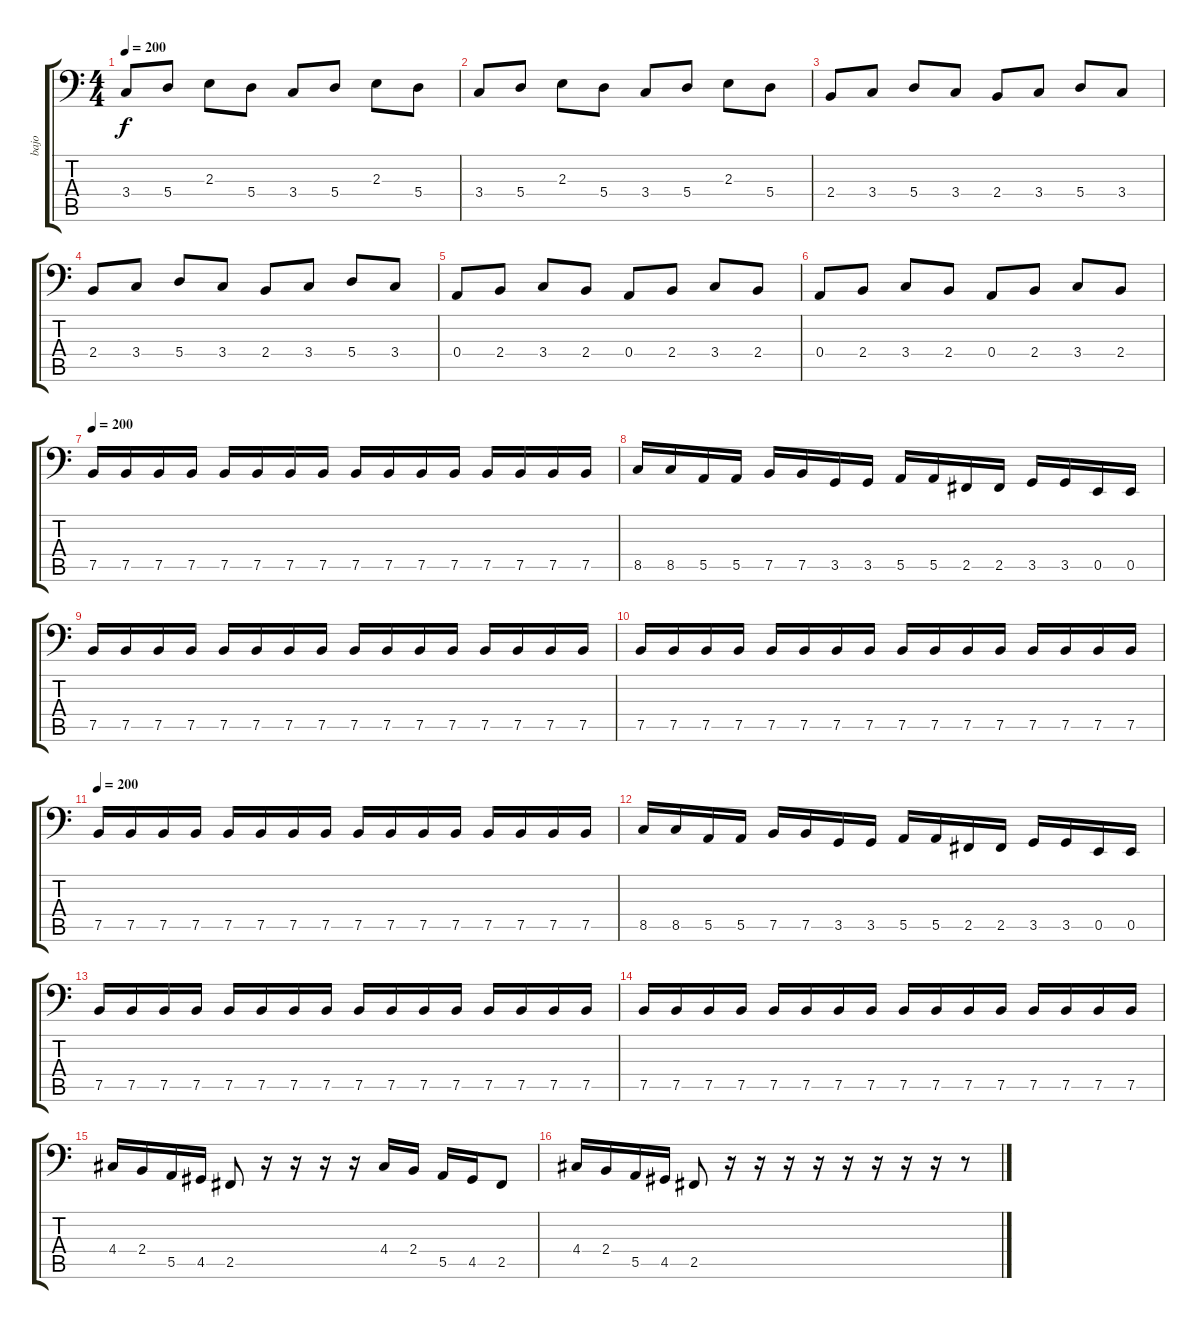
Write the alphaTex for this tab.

\track ("bajo" "bajo") {instrument electricbassfinger}
\staff {score tabs}
\tuning (C3 G2 D2 A1 E1 B0) {hide}
\ts (4 4)
\tempo 200
\clef f4
\ks c
3.4.8{dy f} 5.4.8 2.3.8 5.4.8 3.4.8 5.4.8 2.3.8 5.4.8 |
3.4.8 5.4.8 2.3.8 5.4.8 3.4.8 5.4.8 2.3.8 5.4.8 |
2.4.8 3.4.8 5.4.8 3.4.8 2.4.8 3.4.8 5.4.8 3.4.8 |
2.4.8 3.4.8 5.4.8 3.4.8 2.4.8 3.4.8 5.4.8 3.4.8 |
0.4.8 2.4.8 3.4.8 2.4.8 0.4.8 2.4.8 3.4.8 2.4.8 |
0.4.8 2.4.8 3.4.8 2.4.8 0.4.8 2.4.8 3.4.8 2.4.8 |
\tempo 200
7.5.16 7.5.16 7.5.16 7.5.16 7.5.16 7.5.16 7.5.16 7.5.16 7.5.16 7.5.16 7.5.16 7.5.16 7.5.16 7.5.16 7.5.16 7.5.16 |
8.5.16 8.5.16 5.5.16 5.5.16 7.5.16 7.5.16 3.5.16 3.5.16 5.5.16 5.5.16 2.5.16 2.5.16 3.5.16 3.5.16 0.5.16 0.5.16 |
7.5.16 7.5.16 7.5.16 7.5.16 7.5.16 7.5.16 7.5.16 7.5.16 7.5.16 7.5.16 7.5.16 7.5.16 7.5.16 7.5.16 7.5.16 7.5.16 |
7.5.16 7.5.16 7.5.16 7.5.16 7.5.16 7.5.16 7.5.16 7.5.16 7.5.16 7.5.16 7.5.16 7.5.16 7.5.16 7.5.16 7.5.16 7.5.16 |
\tempo 200
7.5.16 7.5.16 7.5.16 7.5.16 7.5.16 7.5.16 7.5.16 7.5.16 7.5.16 7.5.16 7.5.16 7.5.16 7.5.16 7.5.16 7.5.16 7.5.16 |
8.5.16 8.5.16 5.5.16 5.5.16 7.5.16 7.5.16 3.5.16 3.5.16 5.5.16 5.5.16 2.5.16 2.5.16 3.5.16 3.5.16 0.5.16 0.5.16 |
7.5.16 7.5.16 7.5.16 7.5.16 7.5.16 7.5.16 7.5.16 7.5.16 7.5.16 7.5.16 7.5.16 7.5.16 7.5.16 7.5.16 7.5.16 7.5.16 |
7.5.16 7.5.16 7.5.16 7.5.16 7.5.16 7.5.16 7.5.16 7.5.16 7.5.16 7.5.16 7.5.16 7.5.16 7.5.16 7.5.16 7.5.16 7.5.16 |
4.4.16 2.4.16 5.5.16 4.5.16 2.5.8 r.16 r.16 r.16 r.16 4.4.16 2.4.16 5.5.16 4.5.16 2.5.8 |
4.4.16 2.4.16 5.5.16 4.5.16 2.5.8 r.16 r.16 r.16 r.16 r.16 r.16 r.16 r.16 r.8
